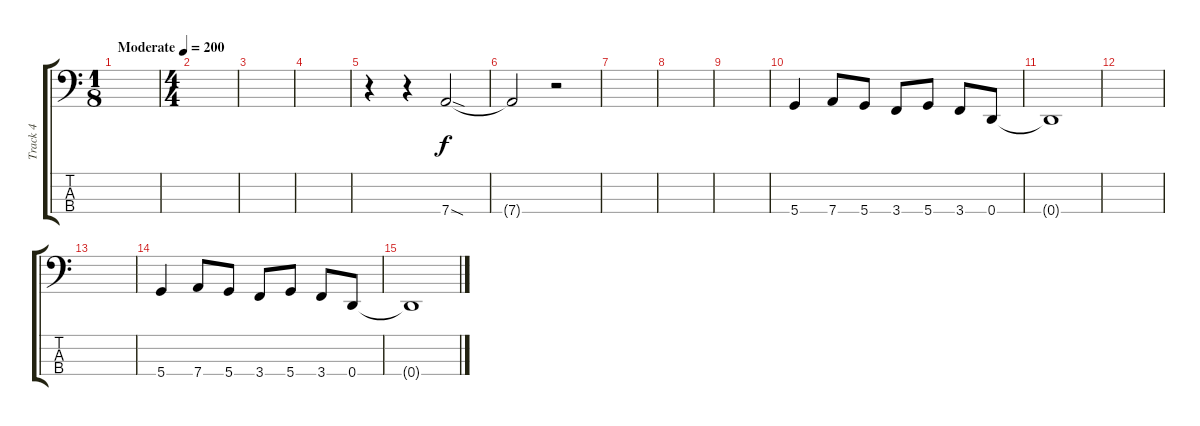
\track ("Track 4" "Track 4") {instrument electricbassfinger}
\staff {score tabs}
\tuning (F2 C2 G1 D1) {hide}
\ts (1 8)
\tempo (200 "Moderate")
\clef f4
\ks c
|
\ts (4 4)
|
|
|
r.4 r.4 7.4{sod}.2 |
7.4{t}.2 r.2 |
|
|
|
5.4.4 7.4.8 5.4.8 3.4.8 5.4.8 3.4.8 0.4.8 |
0.4{t}.1 |
|
|
5.4.4 7.4.8 5.4.8 3.4.8 5.4.8 3.4.8 0.4.8 |
0.4{t}.1
